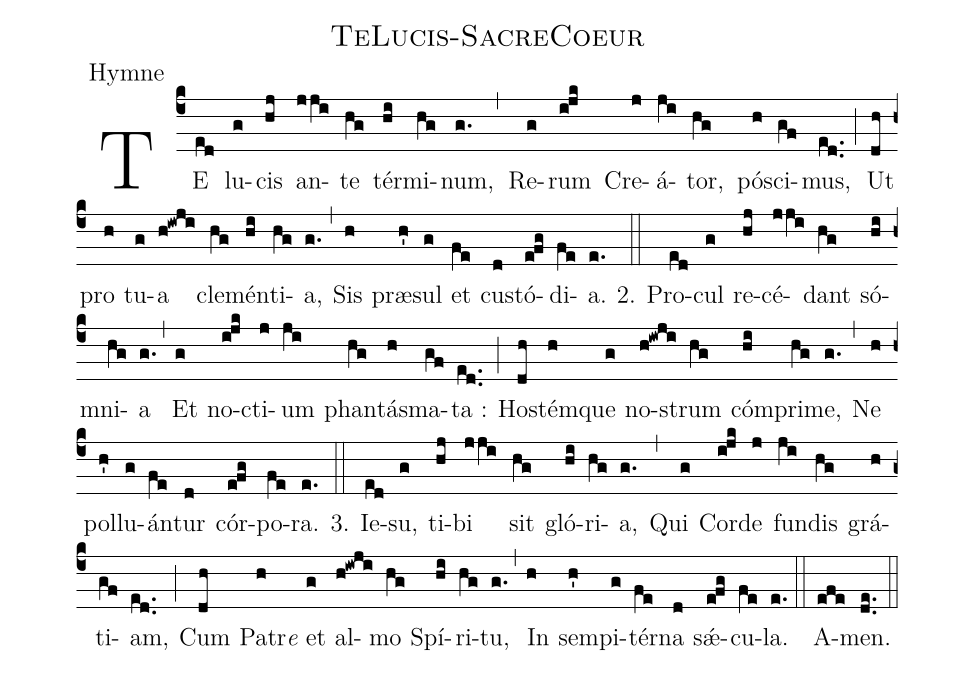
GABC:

name:TeLucis-SacreCoeur;
office-part:Hymne;
%%
(c4) TE(ed) lu(g)cis(hj) an(jji)te(hg) tér(hi)mi(hg)num,(g.) (,)
Re(g)rum(i!jk) Cre(j)á(ji)tor,(hg) pó(h)sci(gf)mus,(ed..) (;)
Ut(dh) pro(h) tu(g)a(h!iwji) cle(hg)mén(hi)ti(hg)a,(g.) (,)
Sis(h) præ(h')sul(g) et(fe) cu(d)stó(e!fg)di(fe)a.(e.) (::)

2. Pr{o}(ed)cul(g) re(hj)cé(jji)dant(hg) só(hi)mni(hg)a(g.) (,)
Et(g) no(i!jk)cti(j)um(ji) phan(hg)tás(h)ma(gf)ta :(ed..) (;)
Ho(dh)stém(h)que(g) no(h!iwji)strum(hg) cóm(hi)pri(hg)me,(g.) (,)
Ne(h) pol(h')lu(g)án(fe)tur(d) cór(e!fg)po(fe)ra.(e.) (::)

3. Ie(ed)su,(g) ti(hj)bi(jji) sit(hg) gló(hi)ri(hg)a,(g.) (,)
Qui(g) Cor(i!jk)de(j) fun(ji)dis(hg) grá(h)ti(gf)am,(ed..) (;)
Cum(dh) Pa(h)tr<i>e</i> {e}t(g) al(h!iwji)mo(hg) Spí(hi)ri(hg)tu,(g.) (,)
In(h) sem(h')pi(g)tér(fe)na(d) sǽ(e!fg)cu(fe)la.(e.) (::)

A(efe)men.(de..) (::)
